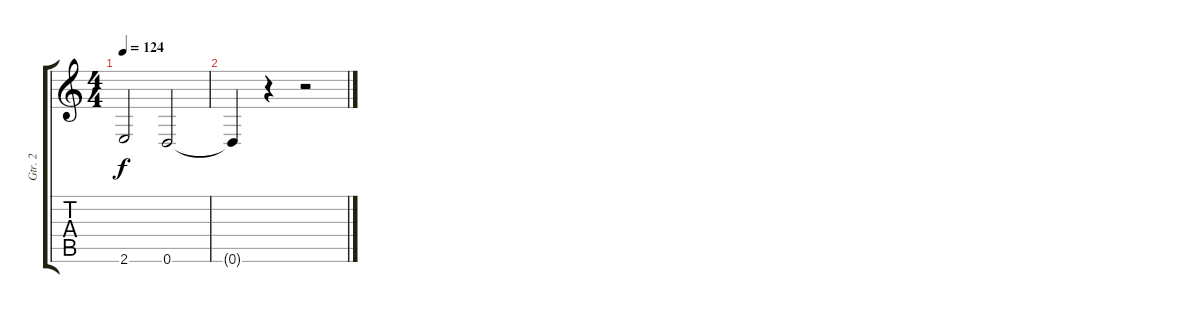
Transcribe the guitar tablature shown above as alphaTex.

\track ("Gtr. 2" "Gtr. 2") {instrument distortionguitar}
\staff {score tabs}
\tuning (D4 A3 F3 C3 G2 D2) {hide}
\ts (4 4)
\tempo 124
\clef g2
\ks c
2.6{t}.2{dy f} 0.6.2 |
0.6{t}.4 r.4 r.2
